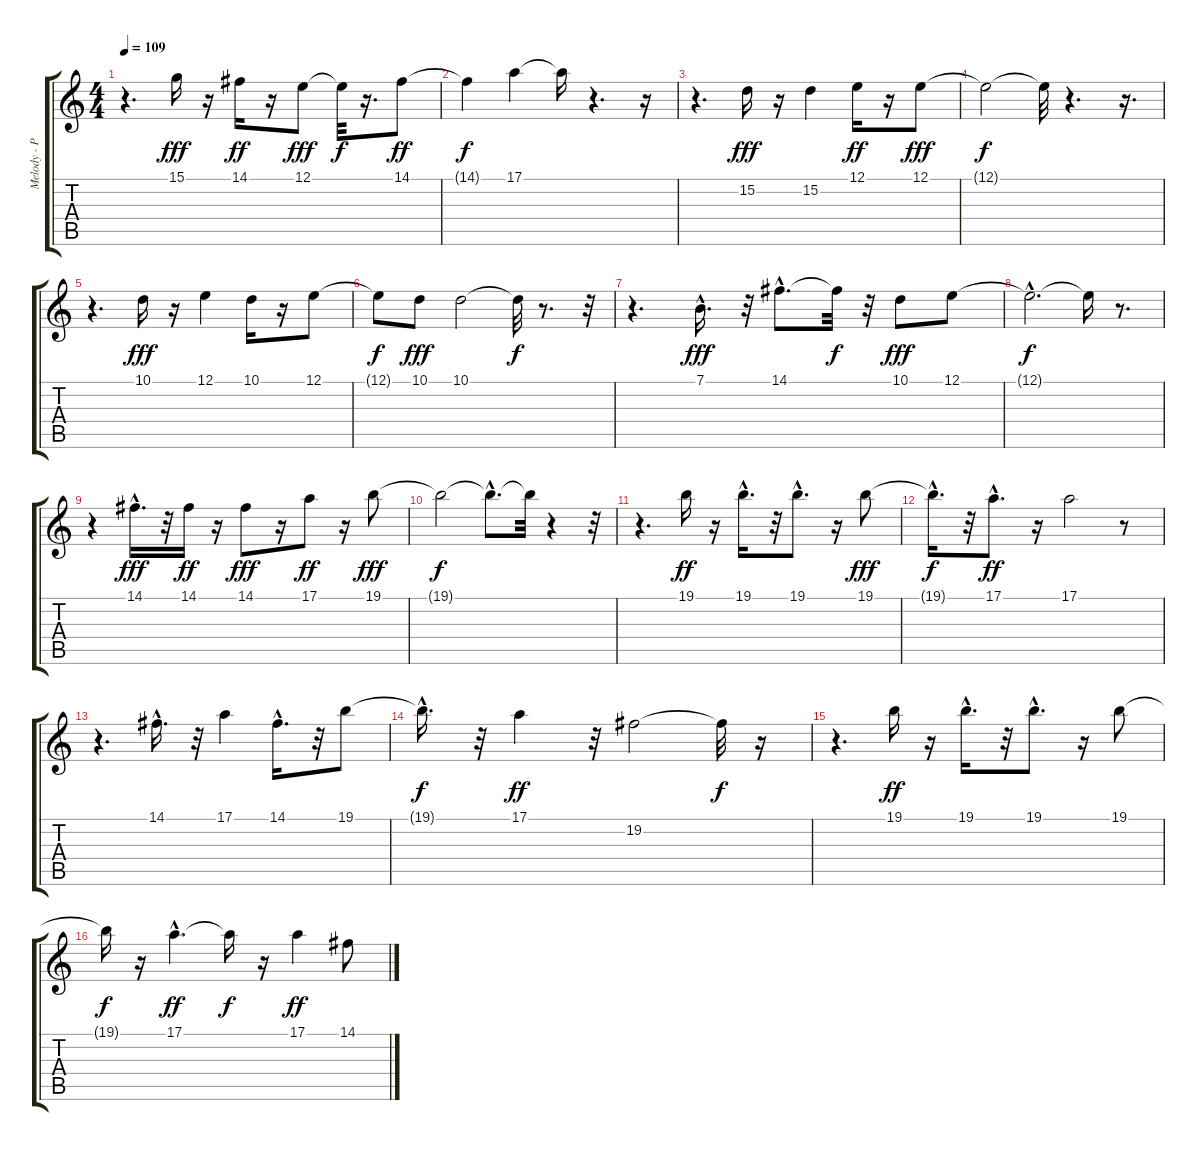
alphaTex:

\track ("Melody - Piccolo/Flute " "Melody - P") {instrument piccolo}
\staff {score tabs}
\tuning (E4 B3 G3 D3 A2 E2) {hide}
\ts (4 4)
\tempo 109
\clef g2
\ks c
r.4{d dy f} 15.1.16{dy fff} r.16 14.1.16{dy ff} r.16 12.1.8{dy fff} 12.1{t}.32{dy f} r.16{d} 14.1.8{dy ff} |
14.1{t}.4{dy f} 17.1.4 17.1{t}.16 r.4{d} r.16 |
r.4{d} 15.2.16{dy fff} r.16 15.2.4 12.1.16{dy ff} r.16 12.1.8{dy fff} |
12.1{t}.2{dy f} 12.1{t}.32 r.4{d} r.16{d} |
r.4{d} 10.1.16{dy fff} r.16 12.1.4 10.1.16 r.16 12.1.8 |
12.1{t}.8{dy f} 10.1.8{dy fff} 10.1.2 10.1{t}.32{dy f} r.8{d} r.32 |
r.4{d} 7.1{hac}.16{d dy fff} r.32 14.1{hac}.8{d} 14.1{t}.32{dy f} r.32 10.1.8{dy fff} 12.1.8 |
12.1{hac t}.2{d dy f} 12.1{t}.16 r.8{d} |
r.4 14.1{hac}.16{d dy fff} r.32 14.1.16{dy ff} r.16 14.1.8{dy fff} r.16 17.1.8{dy ff} r.16 19.1.8{dy fff} |
19.1{t}.2{dy f} 19.1{hac t}.8{d} 19.1{t}.32 r.4 r.32 |
r.4{d} 19.1.16{dy ff} r.16 19.1{hac}.16{d} r.32 19.1{hac}.8{d} r.16 19.1.8{dy fff} |
19.1{hac t}.16{d dy f} r.32 17.1{hac}.8{d dy ff} r.16 17.1.2 r.8 |
r.4{d} 14.1{hac}.16{d} r.32 17.1.4 14.1{hac}.16{d} r.32 19.1.8 |
19.1{hac t}.16{d dy f} r.32 17.1.4{dy ff} r.32 19.2.2 19.2{t}.32{dy f} r.16 |
r.4{d} 19.1.16{dy ff} r.16 19.1{hac}.16{d} r.32 19.1{hac}.8{d} r.16 19.1.8 |
19.1{t}.16{dy f} r.16 17.1{hac}.4{d dy ff} 17.1{t}.16{dy f} r.16 17.1.4{dy ff} 14.1.8
